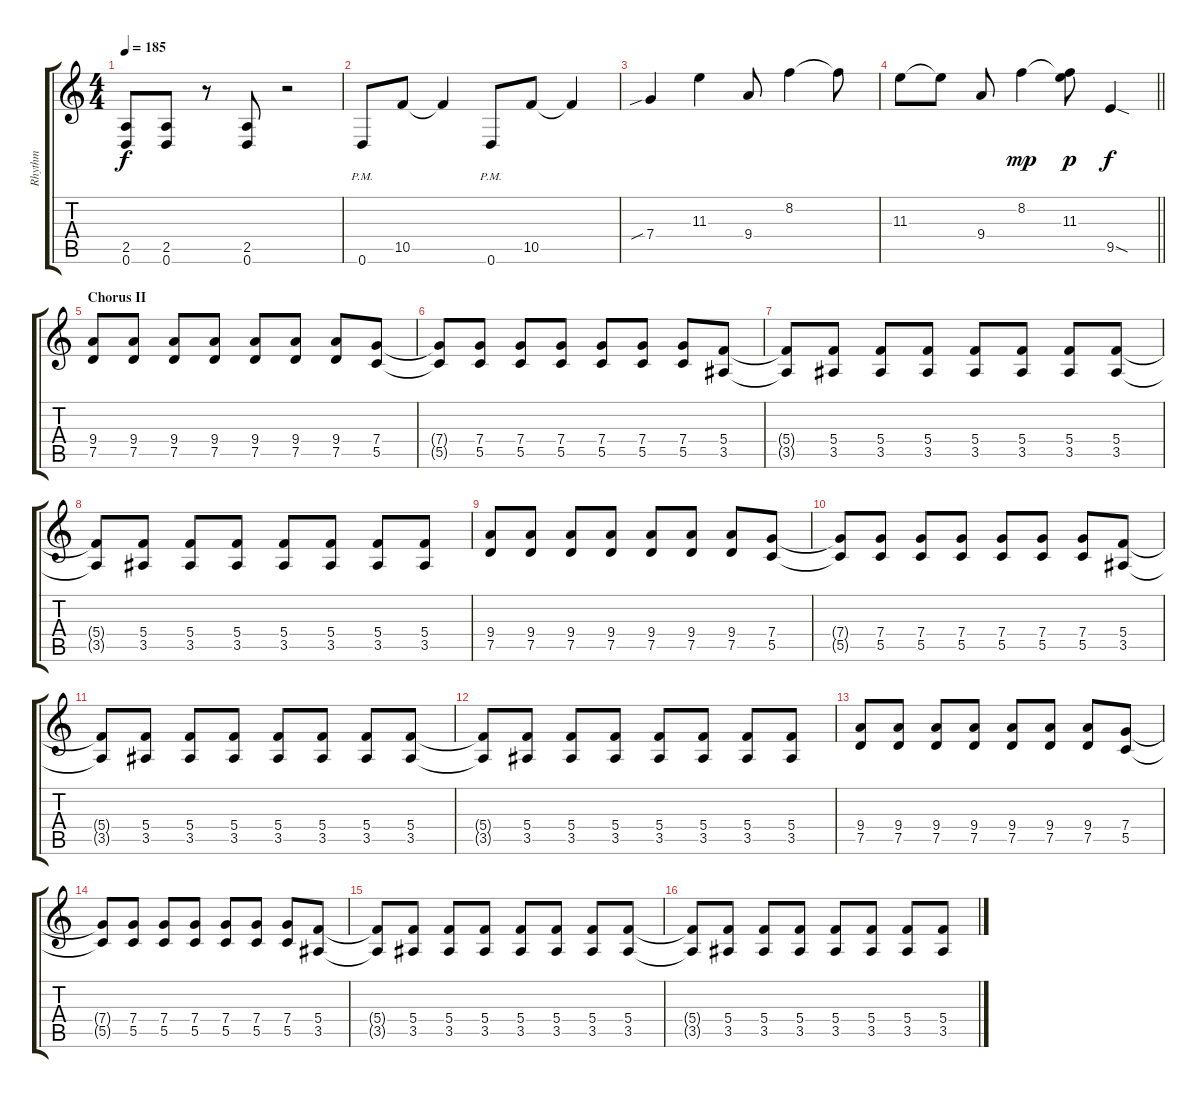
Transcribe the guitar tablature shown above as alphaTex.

\track ("Rhythm" "Rhythm") {instrument overdrivenguitar}
\staff {score tabs}
\tuning (D4 A3 F3 C3 G2 D2) {hide}
\ts (4 4)
\tempo 185
\clef g2
\ks c
(2.5 0.6).8{dy f} (2.5 0.6).8 r.8 (2.5 0.6).8 r.2 |
0.6{pm}.8 10.5.8 10.5{t}.4 0.6{pm}.8 10.5.8 10.5{t}.4 |
7.4{sib}.4 11.3.4 9.4.8 8.2.4 8.2{t}.8 |
\barLineRight lightlight
11.3.8 11.3{t}.8 9.4.8 8.2.4{dy mp} (8.2{t} 11.3).8{dy p} 9.5{sod}.4{dy f} |
\section ("" "Chorus II")
(9.4 7.5).8{volume 9} (9.4 7.5).8 (9.4 7.5).8 (9.4 7.5).8 (9.4 7.5).8 (9.4 7.5).8 (9.4 7.5).8 (7.4 5.5).8 |
(7.4{t} 5.5{t}).8 (7.4 5.5).8 (7.4 5.5).8 (7.4 5.5).8 (7.4 5.5).8 (7.4 5.5).8 (7.4 5.5).8 (5.4 3.5).8 |
(5.4{t} 3.5{t}).8 (5.4 3.5).8 (5.4 3.5).8 (5.4 3.5).8 (5.4 3.5).8 (5.4 3.5).8 (5.4 3.5).8 (5.4 3.5).8 |
(5.4{t} 3.5{t}).8 (5.4 3.5).8 (5.4 3.5).8 (5.4 3.5).8 (5.4 3.5).8 (5.4 3.5).8 (5.4 3.5).8 (5.4 3.5).8 |
(9.4 7.5).8 (9.4 7.5).8 (9.4 7.5).8 (9.4 7.5).8 (9.4 7.5).8 (9.4 7.5).8 (9.4 7.5).8 (7.4 5.5).8 |
(7.4{t} 5.5{t}).8 (7.4 5.5).8 (7.4 5.5).8 (7.4 5.5).8 (7.4 5.5).8 (7.4 5.5).8 (7.4 5.5).8 (5.4 3.5).8 |
(5.4{t} 3.5{t}).8 (5.4 3.5).8 (5.4 3.5).8 (5.4 3.5).8 (5.4 3.5).8 (5.4 3.5).8 (5.4 3.5).8 (5.4 3.5).8 |
(5.4{t} 3.5{t}).8 (5.4 3.5).8 (5.4 3.5).8 (5.4 3.5).8 (5.4 3.5).8 (5.4 3.5).8 (5.4 3.5).8 (5.4 3.5).8 |
(9.4 7.5).8 (9.4 7.5).8 (9.4 7.5).8 (9.4 7.5).8 (9.4 7.5).8 (9.4 7.5).8 (9.4 7.5).8 (7.4 5.5).8 |
(7.4{t} 5.5{t}).8 (7.4 5.5).8 (7.4 5.5).8 (7.4 5.5).8 (7.4 5.5).8 (7.4 5.5).8 (7.4 5.5).8 (5.4 3.5).8 |
(5.4{t} 3.5{t}).8 (5.4 3.5).8 (5.4 3.5).8 (5.4 3.5).8 (5.4 3.5).8 (5.4 3.5).8 (5.4 3.5).8 (5.4 3.5).8 |
(5.4{t} 3.5{t}).8 (5.4 3.5).8 (5.4 3.5).8 (5.4 3.5).8 (5.4 3.5).8 (5.4 3.5).8 (5.4 3.5).8 (5.4 3.5).8
